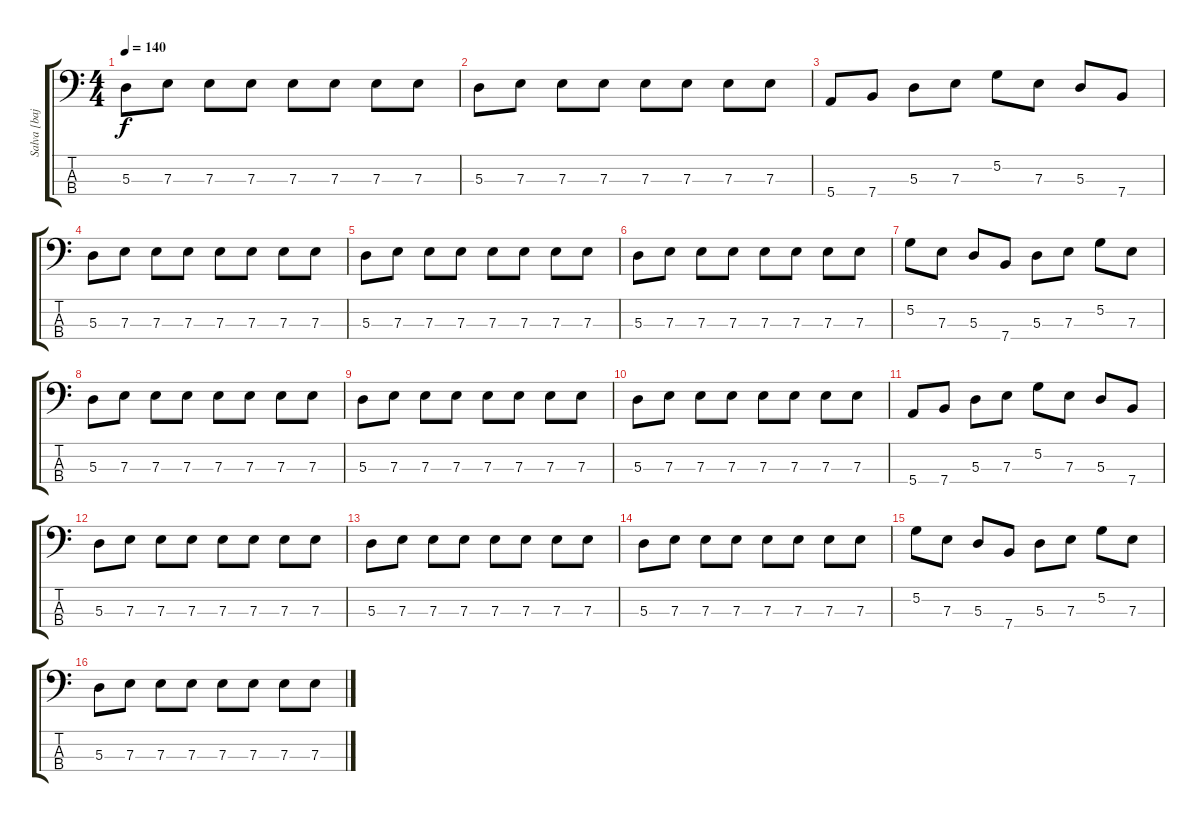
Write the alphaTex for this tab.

\track ("Salva [bajo]" "Salva [baj") {instrument electricbassfinger}
\staff {score tabs}
\tuning (G2 D2 A1 E1) {hide}
\ts (4 4)
\tempo 140
\clef f4
\ks c
5.3.8{dy f} 7.3.8 7.3.8 7.3.8 7.3.8 7.3.8 7.3.8 7.3.8 |
5.3.8 7.3.8 7.3.8 7.3.8 7.3.8 7.3.8 7.3.8 7.3.8 |
5.4.8 7.4.8 5.3.8 7.3.8 5.2.8 7.3.8 5.3.8 7.4.8 |
5.3.8 7.3.8 7.3.8 7.3.8 7.3.8 7.3.8 7.3.8 7.3.8 |
5.3.8 7.3.8 7.3.8 7.3.8 7.3.8 7.3.8 7.3.8 7.3.8 |
5.3.8 7.3.8 7.3.8 7.3.8 7.3.8 7.3.8 7.3.8 7.3.8 |
5.2.8 7.3.8 5.3.8 7.4.8 5.3.8 7.3.8 5.2.8 7.3.8 |
5.3.8 7.3.8 7.3.8 7.3.8 7.3.8 7.3.8 7.3.8 7.3.8 |
5.3.8 7.3.8 7.3.8 7.3.8 7.3.8 7.3.8 7.3.8 7.3.8 |
5.3.8 7.3.8 7.3.8 7.3.8 7.3.8 7.3.8 7.3.8 7.3.8 |
5.4.8 7.4.8 5.3.8 7.3.8 5.2.8 7.3.8 5.3.8 7.4.8 |
5.3.8 7.3.8 7.3.8 7.3.8 7.3.8 7.3.8 7.3.8 7.3.8 |
5.3.8 7.3.8 7.3.8 7.3.8 7.3.8 7.3.8 7.3.8 7.3.8 |
5.3.8 7.3.8 7.3.8 7.3.8 7.3.8 7.3.8 7.3.8 7.3.8 |
5.2.8 7.3.8 5.3.8 7.4.8 5.3.8 7.3.8 5.2.8 7.3.8 |
5.3.8 7.3.8 7.3.8 7.3.8 7.3.8 7.3.8 7.3.8 7.3.8
